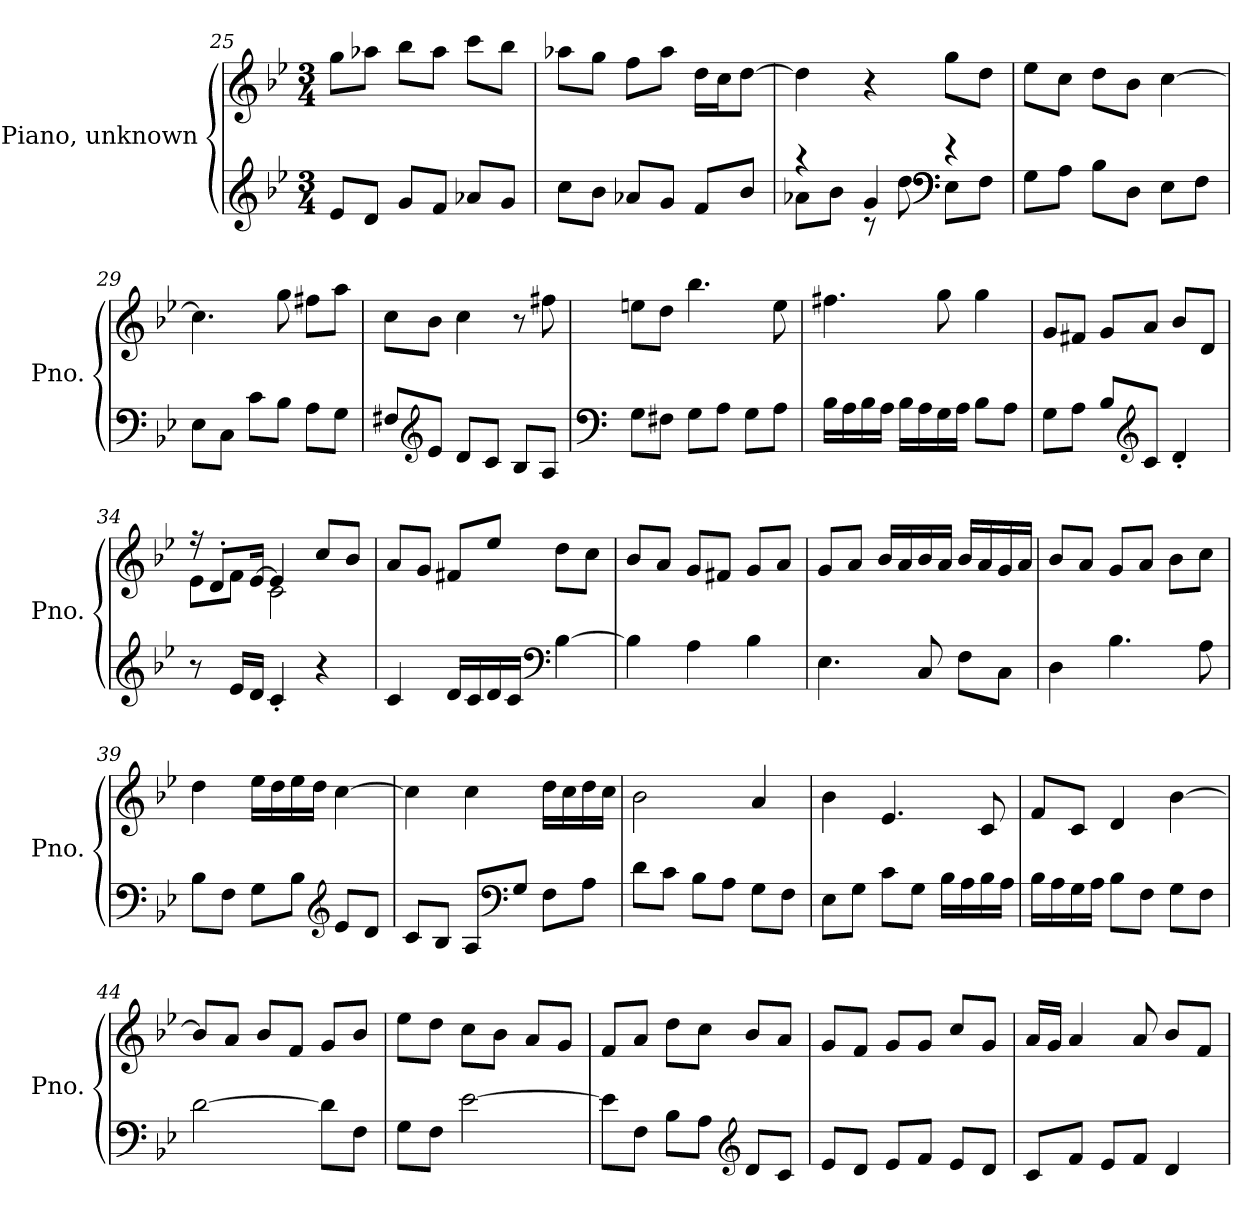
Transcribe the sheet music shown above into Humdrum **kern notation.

**kern	**kern
*part1	*part1
*staff2	*staff1
*I"Piano, unknown	*
*I'Pno.	*
*clefG2	*clefG2
*k[b-e-]	*k[b-e-]
*M3/4	*M3/4
=25	=25
8e-/L	8gg\L
8d/J	8aa-X\J
8g/L	8bb-\L
8f/J	8aa-\J
8a-X/L	8ccc\L
8g/J	8bb-\J
=26	=26
8cc\L	8aa-X\L
8b-\J	8gg\J
8a-X/L	8ff\L
8g/J	8aa-\J
8f/L	16dd\LL
.	16cc\J
8b-/J	[8dd\J
=27	=27
*^	*
4r	8a-X\L	4dd\]
.	8b-\J	.
4g/	8r	4r
.	8dd\	.
*clefF4	*	*
4r	8E-\L	8gg\L
.	8F\J	8dd\J
*v	*v	*
!!LO:PB:g=z
=28	=28
8G\L	8ee-\L
8A\J	8cc\J
8B-\L	8dd\L
8D\J	8b-\J
8E-\L	[4cc\
8F\J	.
=29	=29
8E-\L	4.cc\]
8C\J	.
8c\L	.
8B-\J	8gg\
8A\L	8ff#X\L
8G\J	8aa\J
=30	=30
8F#X/L	8cc\L
*clefG2	*
8e-/J	8b-\J
8d/L	4cc\
8c/J	.
8B-/L	8r
8A/J	8ff#X\
=31	=31
*clefF4	*
8G\L	8een\L
8F#X\J	8dd\J
8G\L	4.bb-\
8A\J	.
8G\L	.
8A\J	8ee\
=32	=32
16B-\LL	4.ff#X\
16A\	.
16B-\	.
16A\JJ	.
16B-\LL	.
16A\	.
16G\	8gg\
16A\JJ	.
8B-\L	4gg\
8A\J	.
!!LO:LB:g=z
=33	=33
8G\L	8g/L
8A\J	8f#X/J
8B-/L	8g/L
*clefG2	*
8c/J	8a/J
4d'/	8b-/L
.	8d/J
=34	=34
*	*^
8r	16r	8e-\L
.	8d'/L	.
16e-/LL	.	8f\J
16d/JJ	[16e-/Jk	.
4c'/	4e-/]	2c\
4r	8cc/L	.
.	8b-/J	.
*	*v	*v
=35	=35
4c/	8a/L
.	8g/J
16d/LL	8f#X/L
16c/	.
16d/	8ee-/J
16c/JJ	.
*clefF4	*
[4B-\	8dd\L
.	8cc\J
=36	=36
4B-\]	8b-/L
.	8a/J
4A\	8g/L
.	8f#X/J
4B-\	8g/L
.	8a/J
!!LO:LB:g=z
=37	=37
4.E-\	8g/L
.	8a/J
.	16b-/LL
.	16a/
8C/	16b-/
.	16a/JJ
8F\L	16b-/LL
.	16a/
8C\J	16g/
.	16a/JJ
=38	=38
4D\	8b-/L
.	8a/J
4.B-\	8g/L
.	8a/J
.	8b-\L
8A\	8cc\J
=39	=39
8B-\L	4dd\
8F\J	.
8G\L	16ee-\LL
.	16dd\
8B-\J	16ee-\
.	16dd\JJ
*clefG2	*
8e-/L	[4cc\
8d/J	.
=40	=40
8c/L	4cc\]
8B-/J	.
8A/L	4cc\
*clefF4	*
8G/J	.
8F\L	16dd\LL
.	16cc\
8A\J	16dd\
.	16cc\JJ
=41	=41
8d\L	2b-\
8c\J	.
8B-\L	.
8A\J	.
8G\L	4a/
8F\J	.
!!LO:LB:g=z
=42	=42
8E-\L	4b-\
8G\J	.
8c\L	4.e-/
8G\J	.
16B-\LL	.
16A\	.
16B-\	8c/
16A\JJ	.
=43	=43
16B-\LL	8f/L
16A\	.
16G\	8c/J
16A\JJ	.
8B-\L	4d/
8F\J	.
8G\L	[4b-\
8F\J	.
=44	=44
[2d\	8b-/L]
.	8a/J
.	8b-/L
.	8f/J
8d\L]	8g/L
8F\J	8b-/J
=45	=45
8G\L	8ee-\L
8F\J	8dd\J
[2e-\	8cc\L
.	8b-\J
.	8a/L
.	8g/J
=46	=46
8e-\L]	8f/L
8F\J	8a/J
8B-\L	8dd\L
8A\J	8cc\J
*clefG2	*
8d/L	8b-/L
8c/J	8a/J
!!LO:LB:g=z
=47	=47
8e-/L	8g/L
8d/J	8f/J
8e-/L	8g/L
8f/J	8g/J
8e-/L	8cc/L
8d/J	8g/J
=48	=48
8c/L	16a/LL
.	16g/JJ
8f/J	4a/
8e-/L	.
8f/J	8a/
4d/	8b-/L
.	8f/J
=	=
*-	*-
